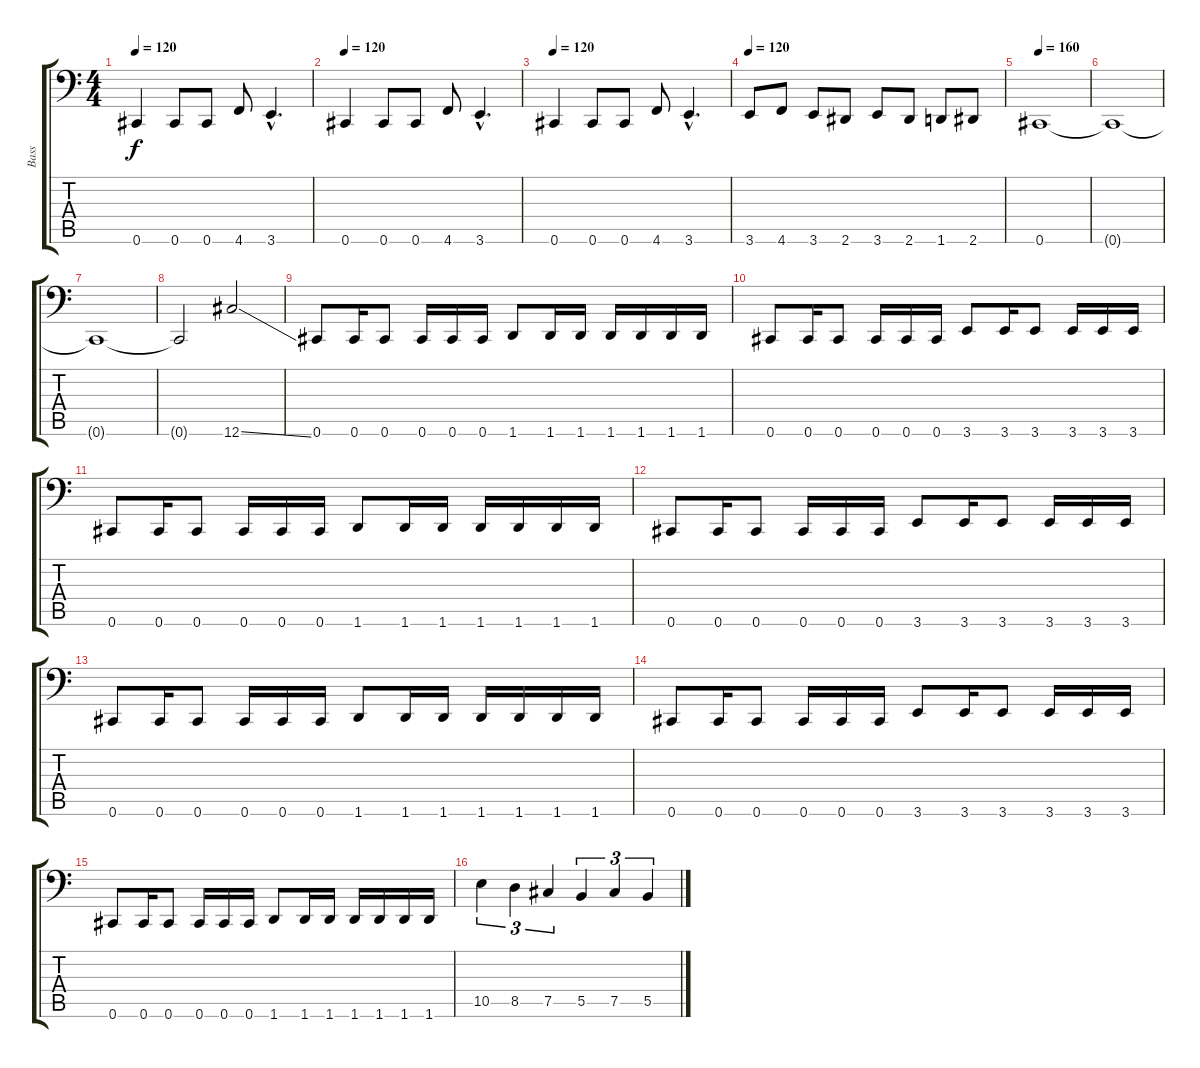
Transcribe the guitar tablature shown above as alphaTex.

\track ("Bass" "Bass") {instrument electricbasspick}
\staff {score tabs}
\tuning (Db3 Ab2 E2 B1 Gb1 Db1) {hide}
\ts (4 4)
\tempo 120
\clef f4
\ks c
0.6.4{dy f} 0.6.8 0.6.8 4.6.8 3.6{hac}.4{d} |
\tempo 120
0.6.4 0.6.8 0.6.8 4.6.8 3.6{hac}.4{d} |
\tempo 120
0.6.4 0.6.8 0.6.8 4.6.8 3.6{hac}.4{d} |
\tempo 120
3.6.8 4.6.8 3.6.8 2.6.8 3.6.8 2.6.8 1.6.8 2.6.8 |
\tempo 160
0.6.1 |
0.6{t}.1 |
0.6{t}.1 |
0.6{t}.2 12.6{ss}.2 |
0.6.8 0.6.16 0.6.8 0.6.16 0.6.16 0.6.16 1.6.8 1.6.16 1.6.16 1.6.16 1.6.16 1.6.16 1.6.16 |
0.6.8 0.6.16 0.6.8 0.6.16 0.6.16 0.6.16 3.6.8 3.6.16 3.6.8 3.6.16 3.6.16 3.6.16 |
0.6.8 0.6.16 0.6.8 0.6.16 0.6.16 0.6.16 1.6.8 1.6.16 1.6.16 1.6.16 1.6.16 1.6.16 1.6.16 |
0.6.8 0.6.16 0.6.8 0.6.16 0.6.16 0.6.16 3.6.8 3.6.16 3.6.8 3.6.16 3.6.16 3.6.16 |
0.6.8 0.6.16 0.6.8 0.6.16 0.6.16 0.6.16 1.6.8 1.6.16 1.6.16 1.6.16 1.6.16 1.6.16 1.6.16 |
0.6.8 0.6.16 0.6.8 0.6.16 0.6.16 0.6.16 3.6.8 3.6.16 3.6.8 3.6.16 3.6.16 3.6.16 |
0.6.8 0.6.16 0.6.8 0.6.16 0.6.16 0.6.16 1.6.8 1.6.16 1.6.16 1.6.16 1.6.16 1.6.16 1.6.16 |
10.5.4{tu (3 2)} 8.5.4{tu (3 2)} 7.5.4{tu (3 2)} 5.5.4{tu (3 2)} 7.5.4{tu (3 2)} 5.5.4{tu (3 2)}
